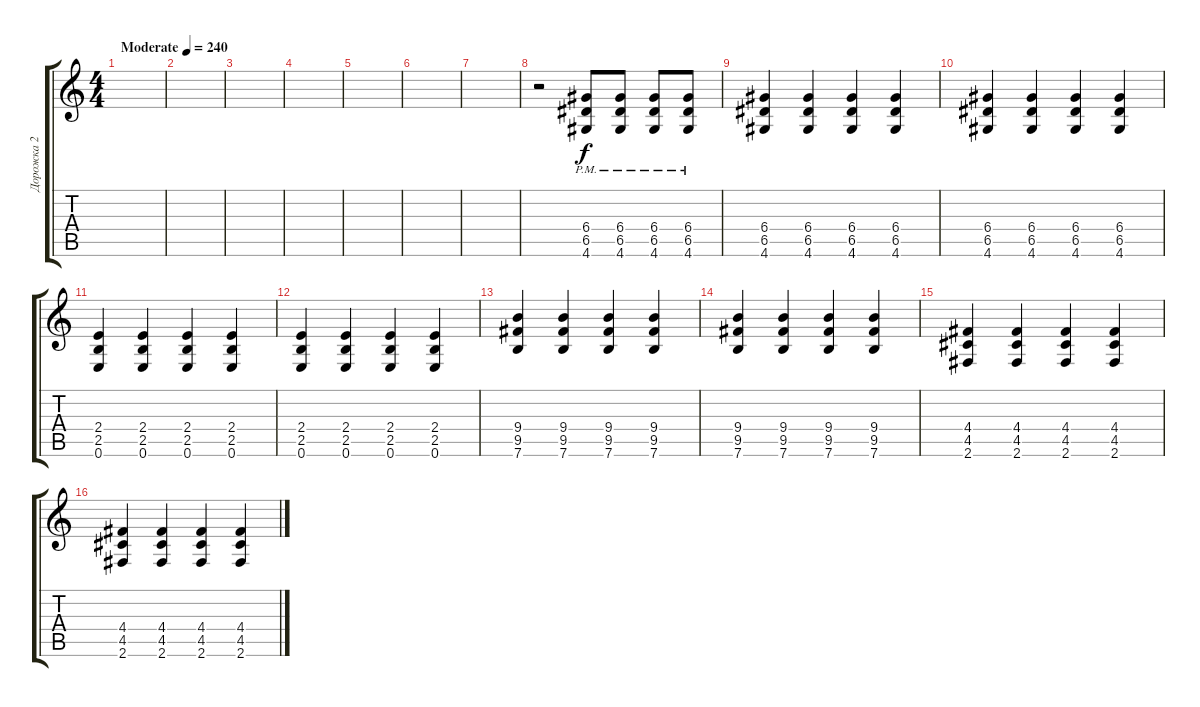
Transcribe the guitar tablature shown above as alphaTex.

\track ("Дорожка 2" "Дорожка 2") {instrument distortionguitar}
\staff {score tabs}
\tuning (E4 B3 G3 D3 A2 E2) {hide}
\ts (4 4)
\tempo (240 "Moderate")
\clef g2
\ks c
|
|
|
|
|
|
|
r.2 (6.4{pm} 6.5{pm} 4.6{pm}).8 (6.4{pm} 6.5{pm} 4.6{pm}).8 (6.4{pm} 6.5{pm} 4.6{pm}).8 (6.4{pm} 6.5{pm} 4.6{pm}).8 |
(6.4 6.5 4.6).4 (6.4 6.5 4.6).4 (6.4 6.5 4.6).4 (6.4 6.5 4.6).4 |
(6.4 6.5 4.6).4 (6.4 6.5 4.6).4 (6.4 6.5 4.6).4 (6.4 6.5 4.6).4 |
(2.4 2.5 0.6).4 (2.4 2.5 0.6).4 (2.4 2.5 0.6).4 (2.4 2.5 0.6).4 |
(2.4 2.5 0.6).4 (2.4 2.5 0.6).4 (2.4 2.5 0.6).4 (2.4 2.5 0.6).4 |
(9.4 9.5 7.6).4 (9.4 9.5 7.6).4 (9.4 9.5 7.6).4 (9.4 9.5 7.6).4 |
(9.4 9.5 7.6).4 (9.4 9.5 7.6).4 (9.4 9.5 7.6).4 (9.4 9.5 7.6).4 |
(4.4 4.5 2.6).4 (4.4 4.5 2.6).4 (4.4 4.5 2.6).4 (4.4 4.5 2.6).4 |
(4.4 4.5 2.6).4 (4.4 4.5 2.6).4 (4.4 4.5 2.6).4 (4.4 4.5 2.6).4
